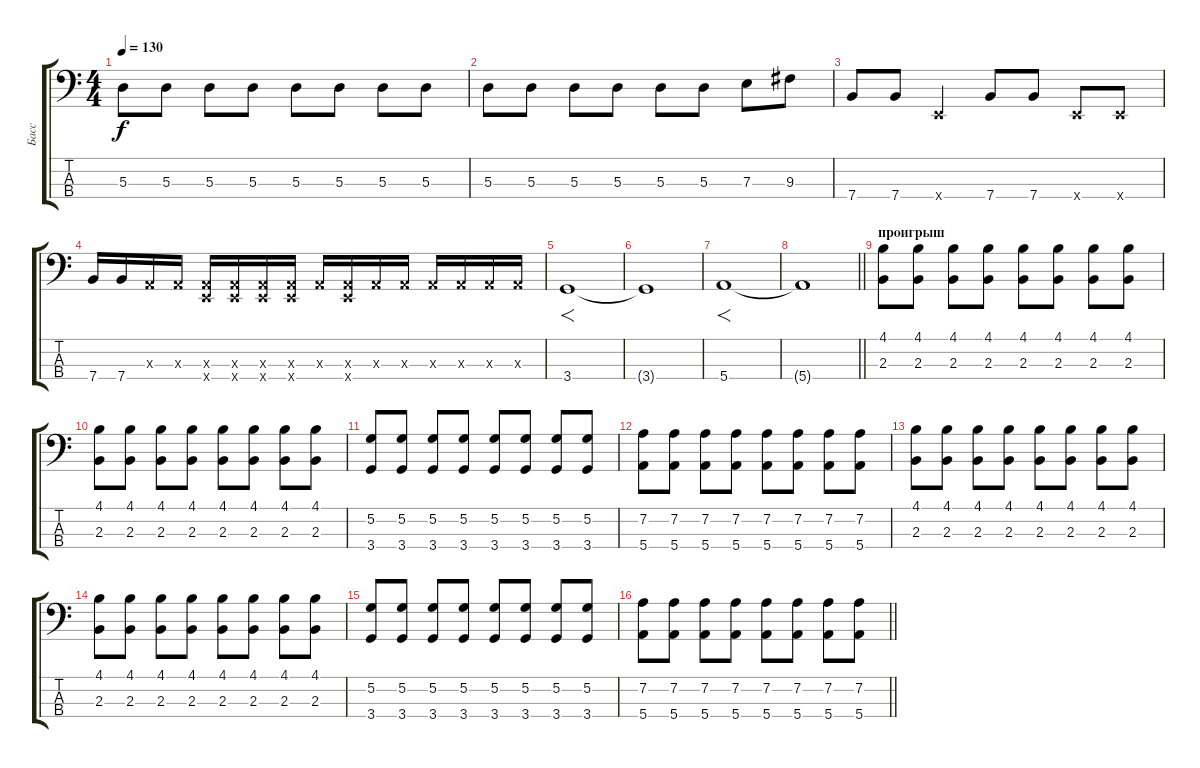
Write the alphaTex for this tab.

\track ("Басс" "Басс") {instrument electricbasspick}
\staff {score tabs}
\tuning (G2 D2 A1 E1) {hide}
\ts (4 4)
\tempo 130
\clef f4
\ks c
5.3.8{dy f} 5.3.8 5.3.8 5.3.8 5.3.8 5.3.8 5.3.8 5.3.8 |
5.3.8 5.3.8 5.3.8 5.3.8 5.3.8 5.3.8 7.3.8 9.3.8 |
7.4.8 7.4.8 0.4{x}.4 7.4.8 7.4.8 0.4{x}.8 0.4{x}.8 |
7.4.16 7.4.16 0.3{x}.16 0.3{x}.16 (0.3{x} 0.4{x}).16 (0.3{x} 0.4{x}).16 (0.3{x} 0.4{x}).16 (0.3{x} 0.4{x}).16 0.3{x}.16 (0.3{x} 0.4{x}).16 0.3{x}.16 0.3{x}.16 0.3{x}.16 0.3{x}.16 0.3{x}.16 0.3{x}.16 |
3.4.1{f} |
3.4{t}.1 |
5.4.1{f} |
\barLineRight lightlight
5.4{t}.1 |
\section ("" "проигрыш")
(4.1 2.3).8 (4.1 2.3).8 (4.1 2.3).8 (4.1 2.3).8 (4.1 2.3).8 (4.1 2.3).8 (4.1 2.3).8 (4.1 2.3).8 |
(4.1 2.3).8 (4.1 2.3).8 (4.1 2.3).8 (4.1 2.3).8 (4.1 2.3).8 (4.1 2.3).8 (4.1 2.3).8 (4.1 2.3).8 |
(5.2 3.4).8 (5.2 3.4).8 (5.2 3.4).8 (5.2 3.4).8 (5.2 3.4).8 (5.2 3.4).8 (5.2 3.4).8 (5.2 3.4).8 |
(7.2 5.4).8 (7.2 5.4).8 (7.2 5.4).8 (7.2 5.4).8 (7.2 5.4).8 (7.2 5.4).8 (7.2 5.4).8 (7.2 5.4).8 |
(4.1 2.3).8 (4.1 2.3).8 (4.1 2.3).8 (4.1 2.3).8 (4.1 2.3).8 (4.1 2.3).8 (4.1 2.3).8 (4.1 2.3).8 |
(4.1 2.3).8 (4.1 2.3).8 (4.1 2.3).8 (4.1 2.3).8 (4.1 2.3).8 (4.1 2.3).8 (4.1 2.3).8 (4.1 2.3).8 |
(5.2 3.4).8 (5.2 3.4).8 (5.2 3.4).8 (5.2 3.4).8 (5.2 3.4).8 (5.2 3.4).8 (5.2 3.4).8 (5.2 3.4).8 |
\barLineRight lightlight
(7.2 5.4).8 (7.2 5.4).8 (7.2 5.4).8 (7.2 5.4).8 (7.2 5.4).8 (7.2 5.4).8 (7.2 5.4).8 (7.2 5.4).8
